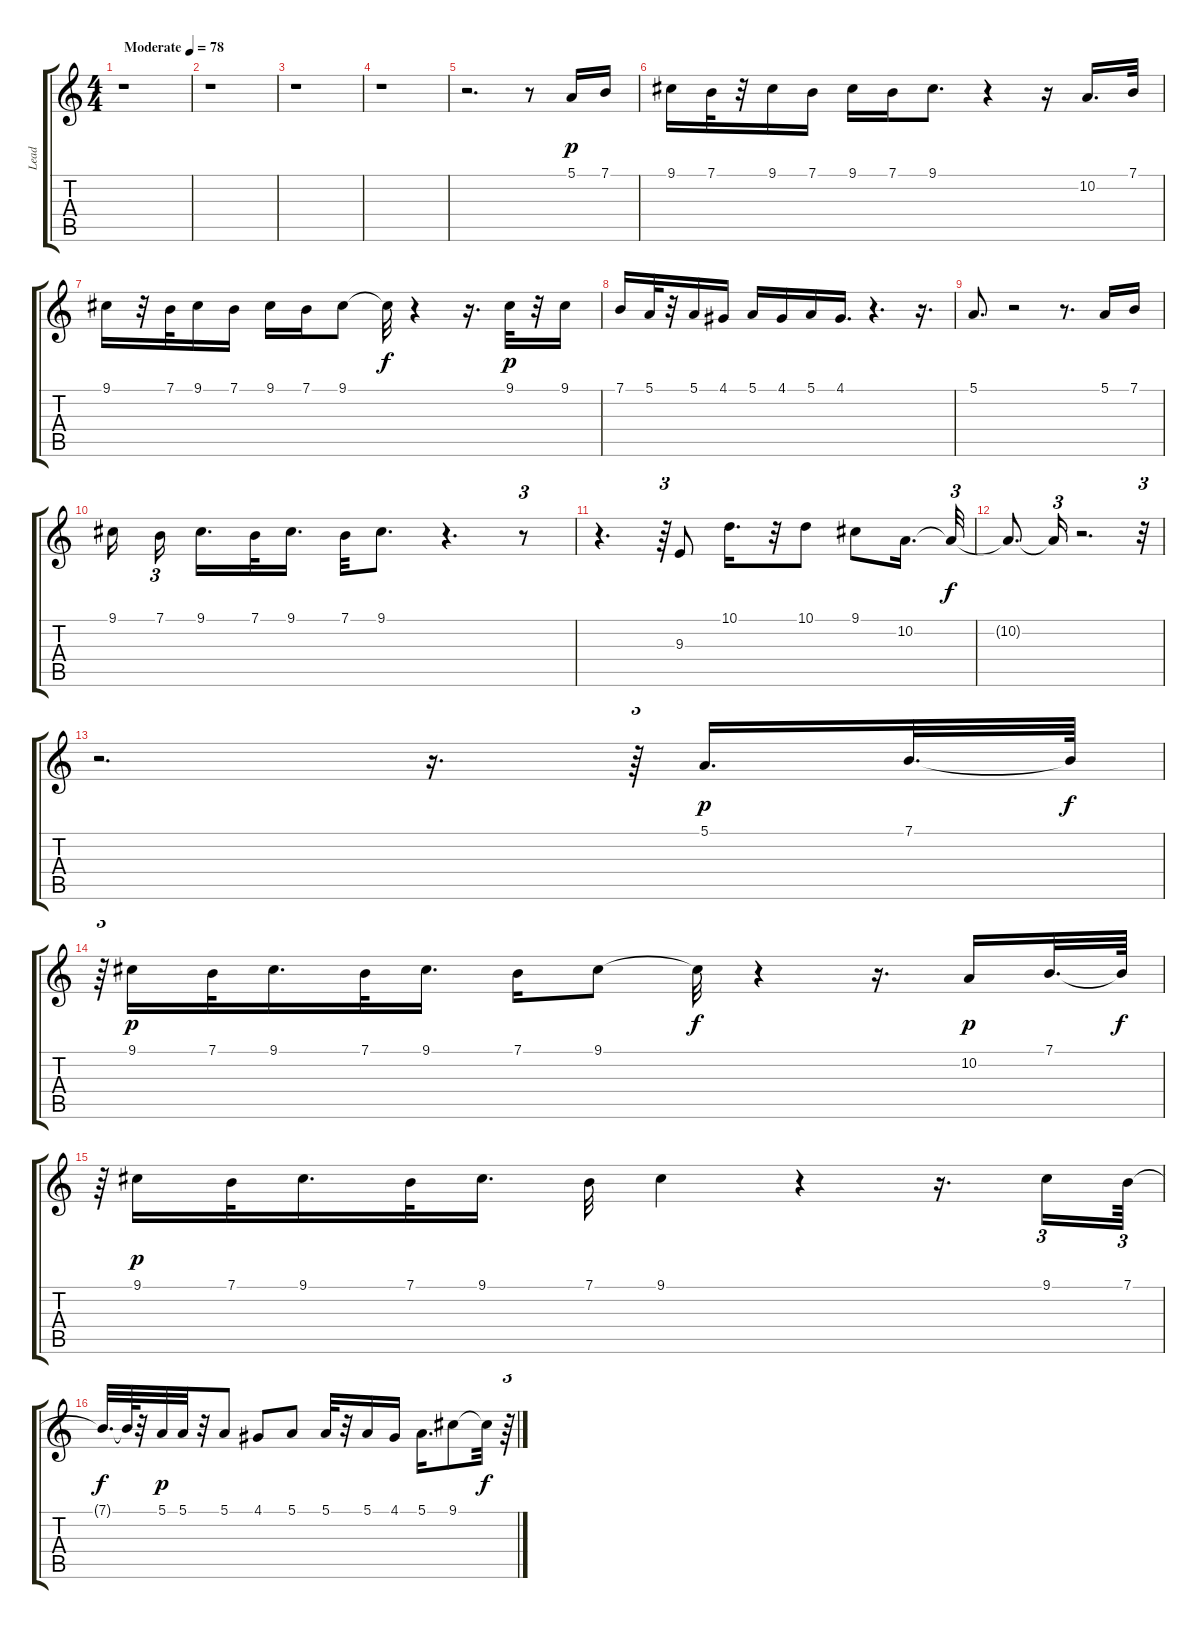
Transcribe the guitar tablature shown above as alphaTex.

\track ("Lead" "Lead") {instrument percussiveorgan}
\staff {score tabs}
\tuning (E4 B3 G3 D3 A2 E2) {hide}
\ts (4 4)
\tempo (78 "Moderate")
\clef g2
\ks c
r.1{dy p instrument percussiveorgan} |
r.1 |
r.1 |
r.1 |
r.2{d} r.8 5.1.16 7.1.16 |
9.1.16 7.1.32 r.32 9.1.16 7.1.16 9.1.16 7.1.16 9.1.8{d} r.4 r.16 10.2.16{d} 7.1.32 |
9.1.16 r.32 7.1.32 9.1.16 7.1.16 9.1.16 7.1.16 9.1.8 9.1{t}.32{dy f} r.4 r.16{d} 9.1.32{dy p} r.32 9.1.16 |
7.1.16 5.1.32 r.32 5.1.16 4.1.16 5.1.16 4.1.16 5.1.16 4.1.16{d} r.4{d} r.16{d} |
5.1.8{d} r.2 r.8{d} 5.1.16 7.1.16 |
9.1.16 7.1.16{tu (3 2)} 9.1.16{d} 7.1.32 9.1.16{d} 7.1.32 9.1.8{d} r.4{d} r.8{tu (3 2)} |
r.4{d} r.64{tu (3 2)} 9.3.8 10.1.16{d} r.32 10.1.8 9.1.8 10.2.16{d} 10.2{t}.32{tu (3 2) dy f} |
10.2{t}.8{d} 10.2{t}.16{tu (3 2)} r.2{d} r.32{tu (3 2)} |
r.2{d} r.16{d} r.64{tu (3 2)} 5.1.16{d dy p} 7.1.32{d} 7.1{t}.64{dy f} |
r.64{tu (3 2)} 9.1.16{dy p} 7.1.32 9.1.16{d} 7.1.32 9.1.16{d} 7.1.16 9.1.8 9.1{t}.32{dy f} r.4 r.16{d} 10.2.16{dy p} 7.1.32{d} 7.1{t}.64{dy f} |
r.64{tu (3 2)} 9.1.16{dy p} 7.1.32 9.1.16{d} 7.1.32 9.1.16{d} 7.1.32 9.1.4 r.4 r.16{d} 9.1.16{tu (3 2)} 7.1.64{tu (3 2)} |
7.1{t}.32{d dy f} 7.1{t}.64 r.32 5.1.32{dy p} 5.1.32 r.32 5.1.8 4.1.8 5.1.8 5.1.32 r.32 5.1.16 4.1.16 5.1.16{d} 9.1.8 9.1{t}.32{dy f} r.64{tu (3 2)}
